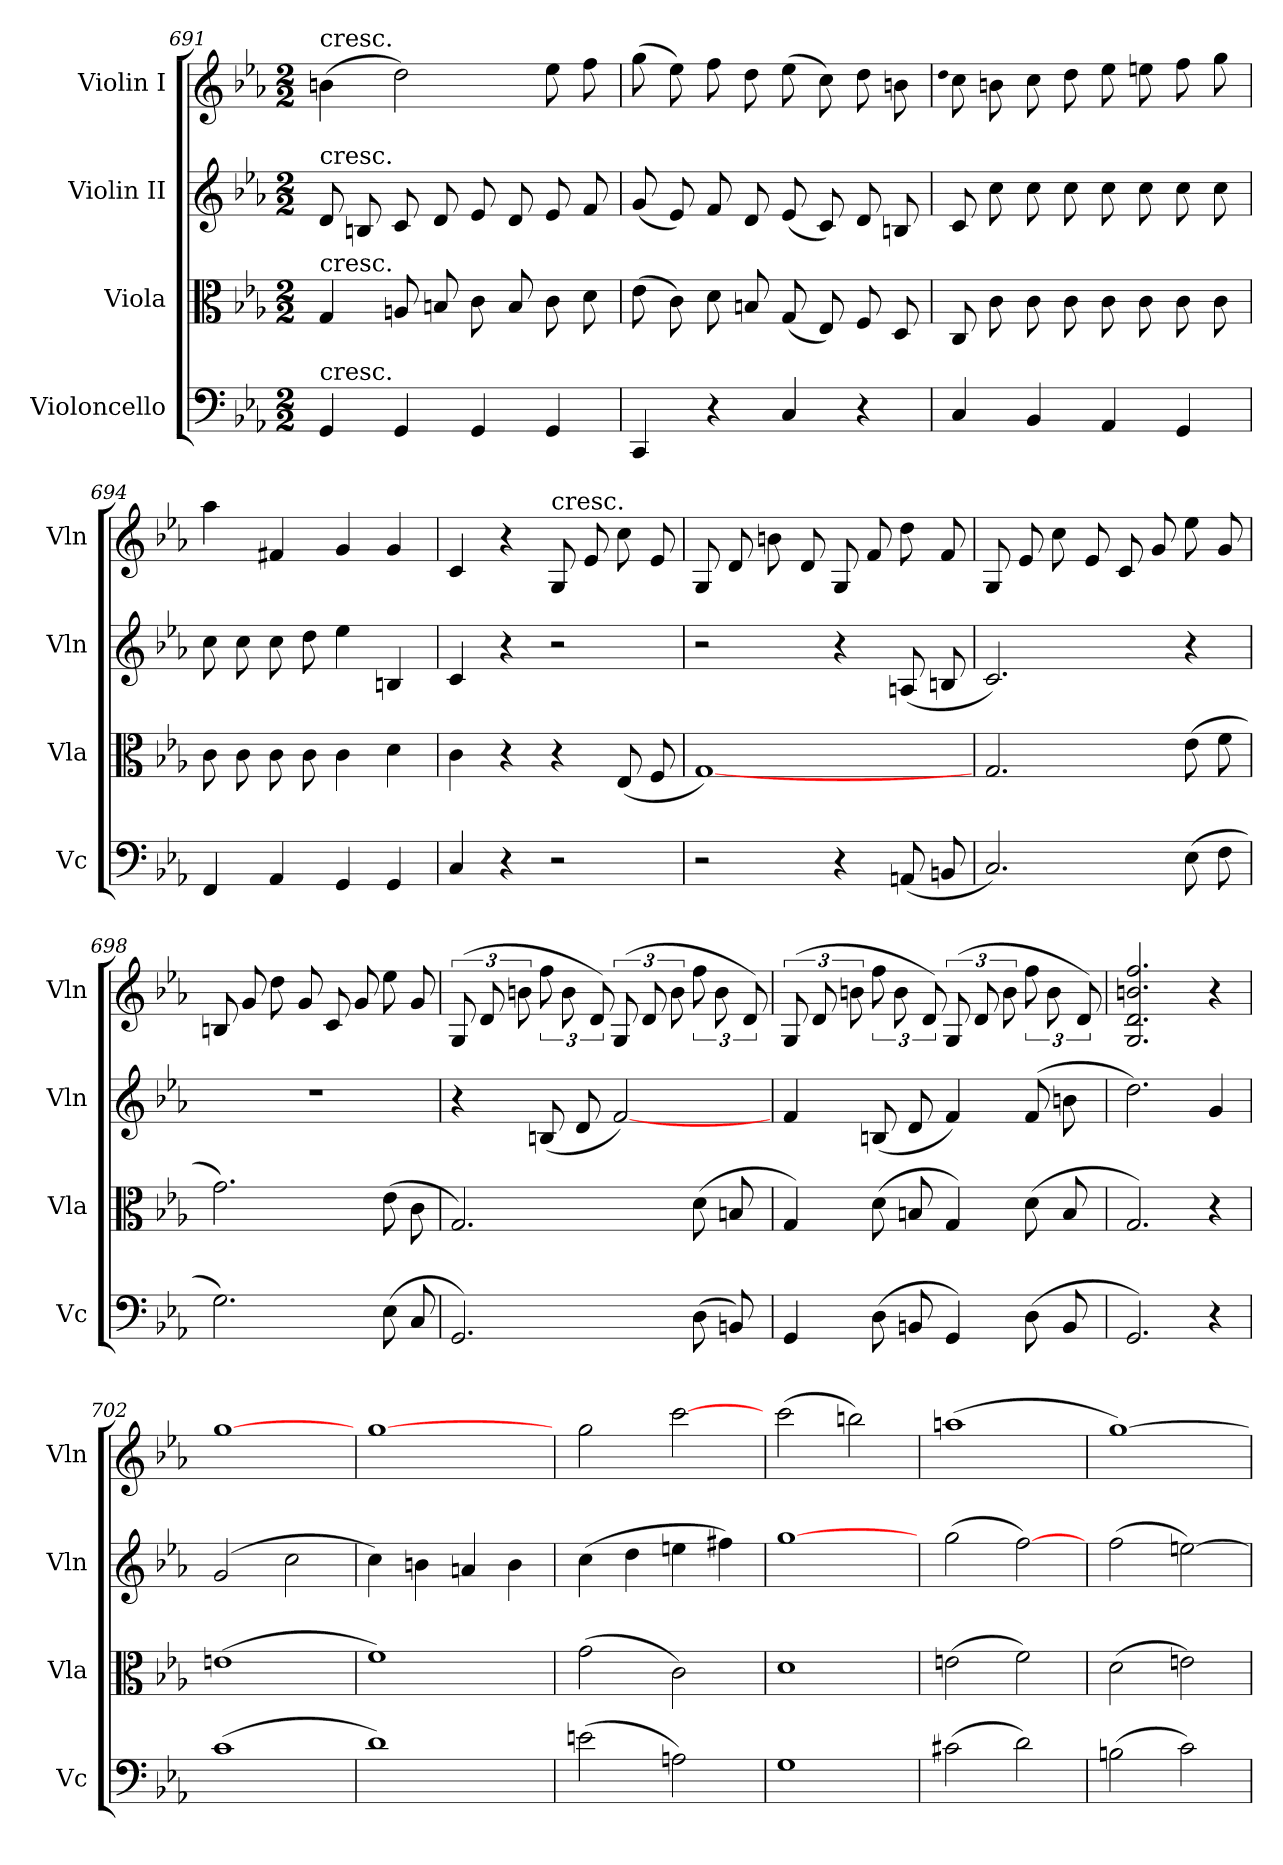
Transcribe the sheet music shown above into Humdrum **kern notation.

**kern	**kern	**kern	**kern
*part4	*part3	*part2	*part1
*staff4	*staff3	*staff2	*staff1
*I"Violoncello	*I"Viola	*I"Violin II	*I"Violin I
*I'Vc	*I'Vla	*I'Vln	*I'Vln
*clefF4	*clefC3	*clefG2	*clefG2
*k[b-e-a-]	*k[b-e-a-]	*k[b-e-a-]	*k[b-e-a-]
*c:	*c:	*c:	*c:
*M2/2	*M2/2	*M2/2	*M2/2
=691	=691	=691	=691
!	!	!	!LO:TX:a:t=cresc.
!	!	!LO:TX:a:t=cresc.	!
!	!LO:TX:a:t=cresc.	!	!
!LO:TX:a:t=cresc.	!	!	!
4GG	4G	8d	(4bn
.	.	8Bn	.
4GG	8An	8c	2dd)
.	8Bn	8d	.
4GG	8c	8e-	.
.	8B	8d	.
4GG	8c	8e-	8ee-
.	8d	8f	8ff
=692	=692	=692	=692
4CC	(8e-	(8g	(8gg
.	8c)	8e-)	8ee-)
4r	8d	8f	8ff
.	8Bn	8d	8dd
4C	(8G	(8e-	(8ee-
.	8E-)	8c)	8cc)
4r	8F	8d	8dd
.	8D	8Bn	8bn
=693	=693	=693	=693
.	.	.	qqdd
4C	8C	8c	8cc
.	8c	8cc	8bn
4BB-	8c	8cc	8cc
.	8c	8cc	8dd
4AA-	8c	8cc	8ee-
.	8c	8cc	8een
4GG	8c	8cc	8ff
.	8c	8cc	8gg
=694	=694	=694	=694
4FF	8c	8cc	4aa-
.	8c	8cc	.
4AA-	8c	8cc	4f#X
.	8c	8dd	.
4GG	4c	4ee-	4g
4GG	4d	4Bn	4g
=695	=695	=695	=695
4C	4c	4c	4c
4r	4r	4r	4r
!	!	!	!LO:TX:a:t=cresc.
2r	4r	2r	8G
.	.	.	8e-
.	(8E-	.	8cc
.	8F	.	8e-
=696	=696	=696	=696
2r	[1G)	2r	8G
.	.	.	8d
.	.	.	8bn
.	.	.	8d
4r	.	4r	8G
.	.	.	8f
(8AAn	.	(8An	8dd
8BBn	.	8Bn	8f
=697	=697	=697	=697
2.C)	2.G	2.c)	8G
.	.	.	8e-
.	.	.	8cc
.	.	.	8e-
.	.	.	8c
.	.	.	8g
(8E-	(8e-	4r	8ee-
8F	8f	.	8g
=698	=698	=698	=698
2.G)	2.g)	1r	8Bn
.	.	.	8g
.	.	.	8dd
.	.	.	8g
.	.	.	8c
.	.	.	8g
(8E-	(8e-	.	8ee-
8C	8c	.	8g
=699	=699	=699	=699
2.GG)	2.G)	4r	(12G
.	.	.	12d
.	.	.	12bn
.	.	(8Bn	12ff
.	.	.	12b
.	.	8d	.
.	.	.	12d)
.	.	[2f)	(12G
.	.	.	12d
.	.	.	12b
(8D	(8d	.	12ff
.	.	.	12b
8BBn)	8Bn	.	.
.	.	.	12d)
=700	=700	=700	=700
4GG	4G)	4f	(12G
.	.	.	12d
.	.	.	12bn
(8D	(8d	(8Bn	12ff
.	.	.	12b
8BBn	8Bn	8d	.
.	.	.	12d)
4GG)	4G)	4f)	(12G
.	.	.	12d
.	.	.	12b
(8D	(8d	(8f	12ff
.	.	.	12b
8BB	8B	8bn	.
.	.	.	12d)
=701	=701	=701	=701
2.GG)	2.G)	2.dd)	2.G 2.d 2.bn 2.ff
4r	4r	4g	4r
=702	=702	=702	=702
(1c	(1en	(2g	[1gg
.	.	2cc	.
=703	=703	=703	=703
1d)	1f)	4cc)	[1gg
.	.	4bn	.
.	.	4an	.
.	.	4b	.
=704	=704	=704	=704
(2en	(2g	(4cc	2gg
.	.	4dd	.
2An)	2c)	4een	[2ccc
.	.	4ff#X)	.
=705	=705	=705	=705
1G	1d	[1gg	(2ccc
.	.	.	2bbn)
=706	=706	=706	=706
(2c#X	(2en	(2gg	(1aan
2d)	2f)	[2ff)	.
=707	=707	=707	=707
(2Bn	(2d	(2ff	[1gg)
2c)	2en)	[2een)	.
=	=	=	=
*-	*-	*-	*-
